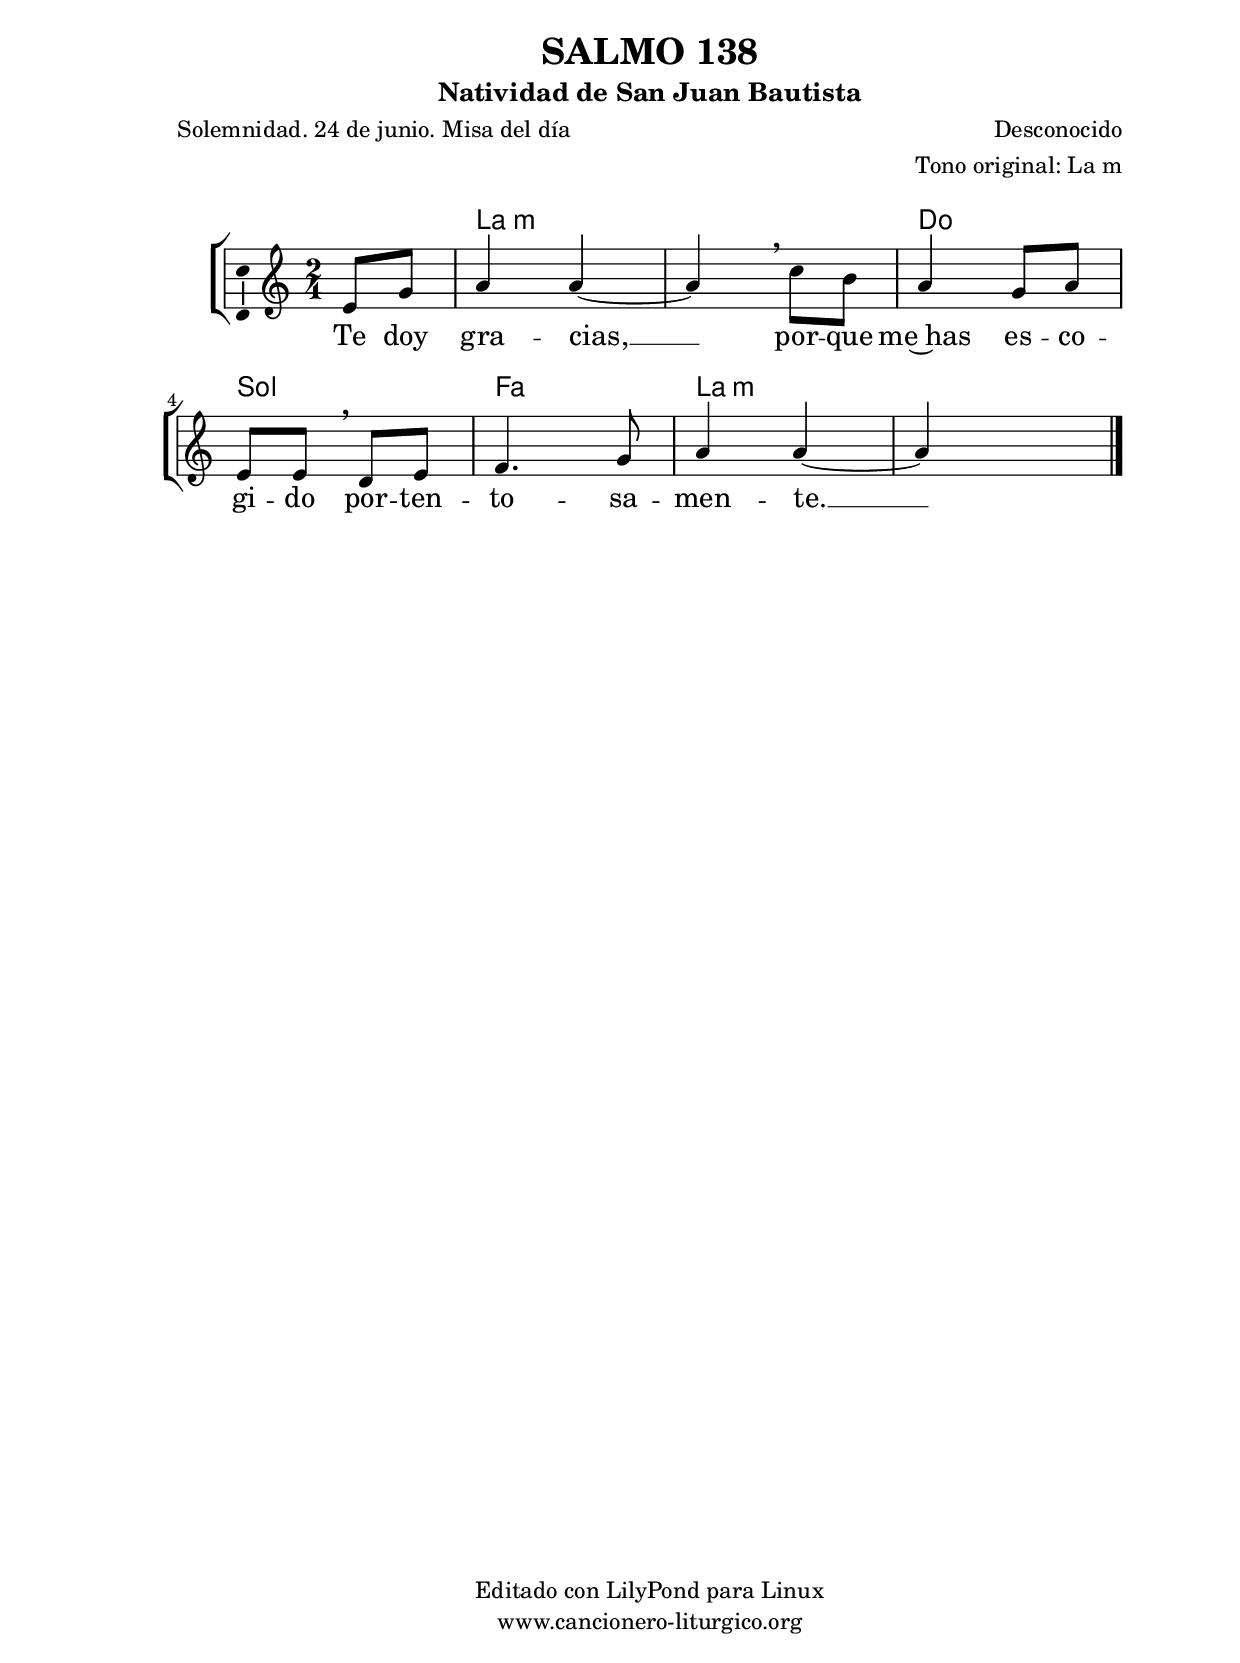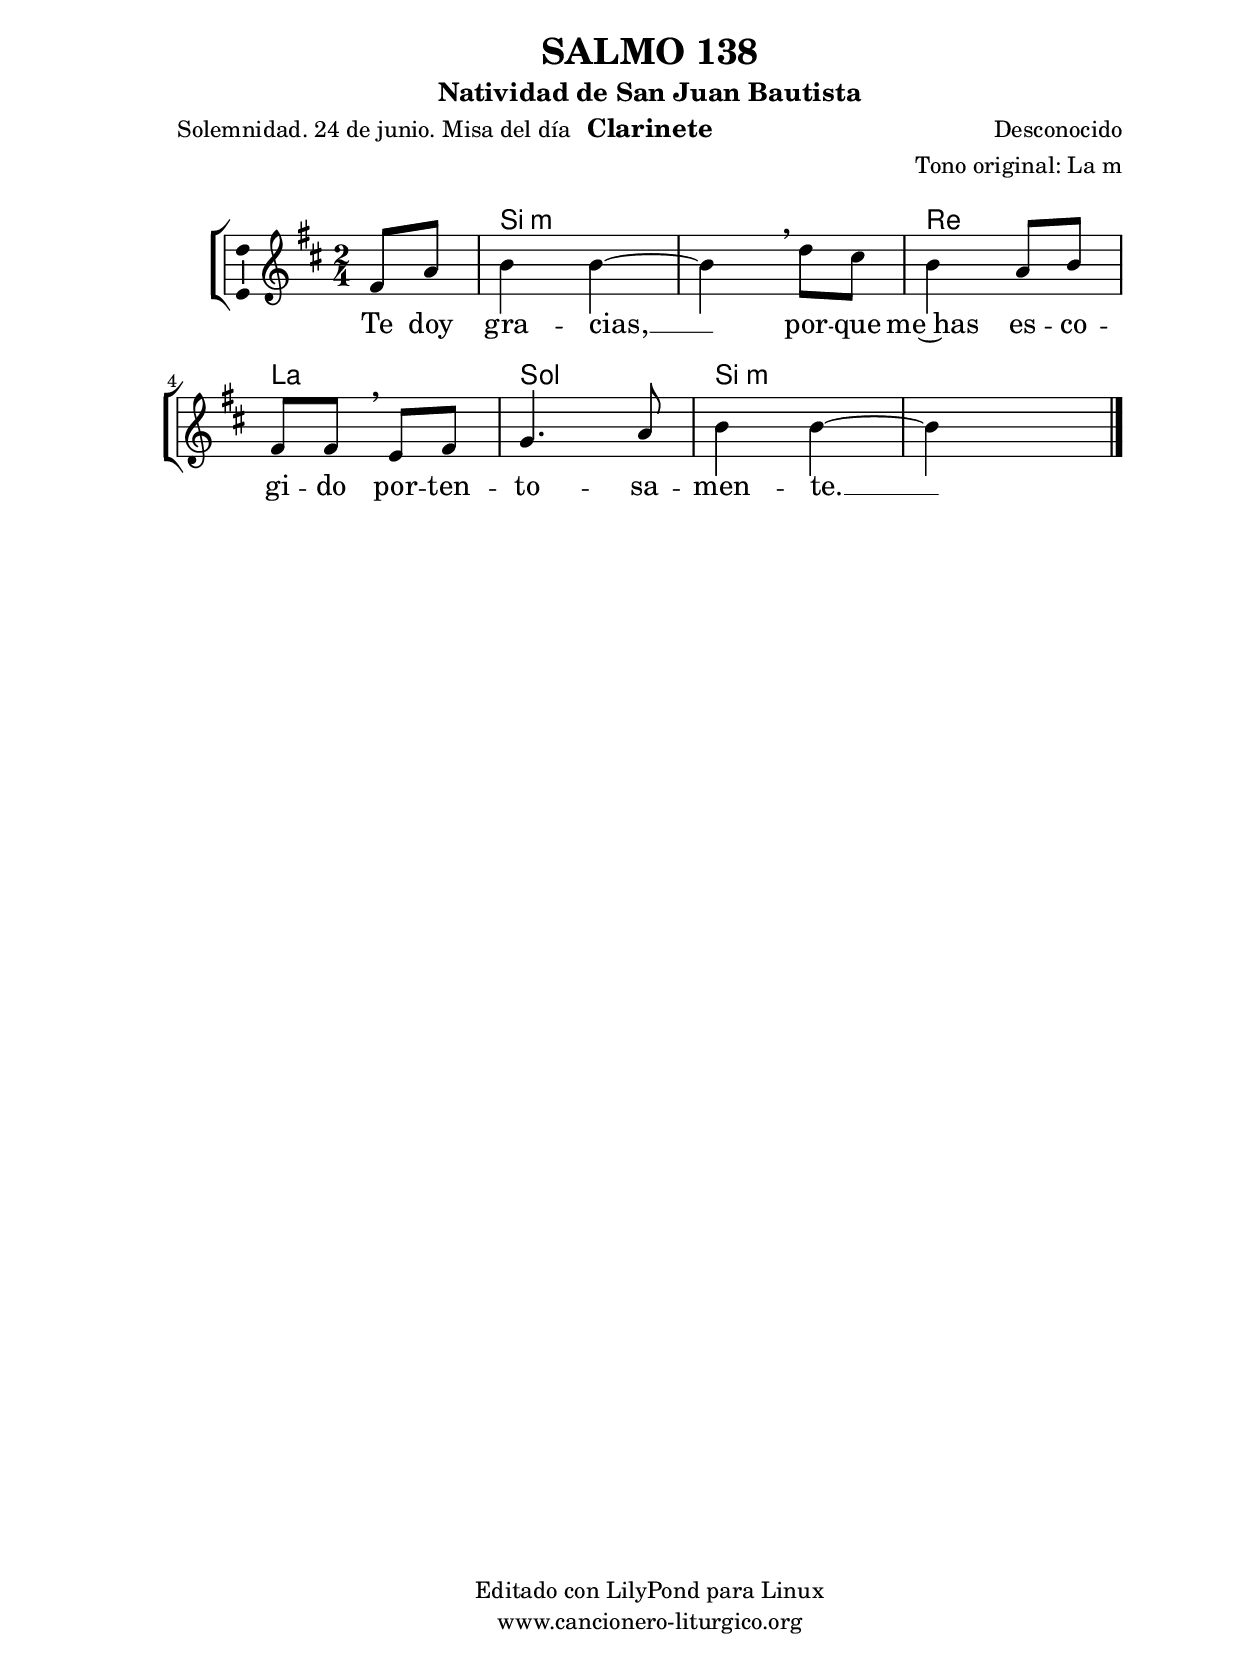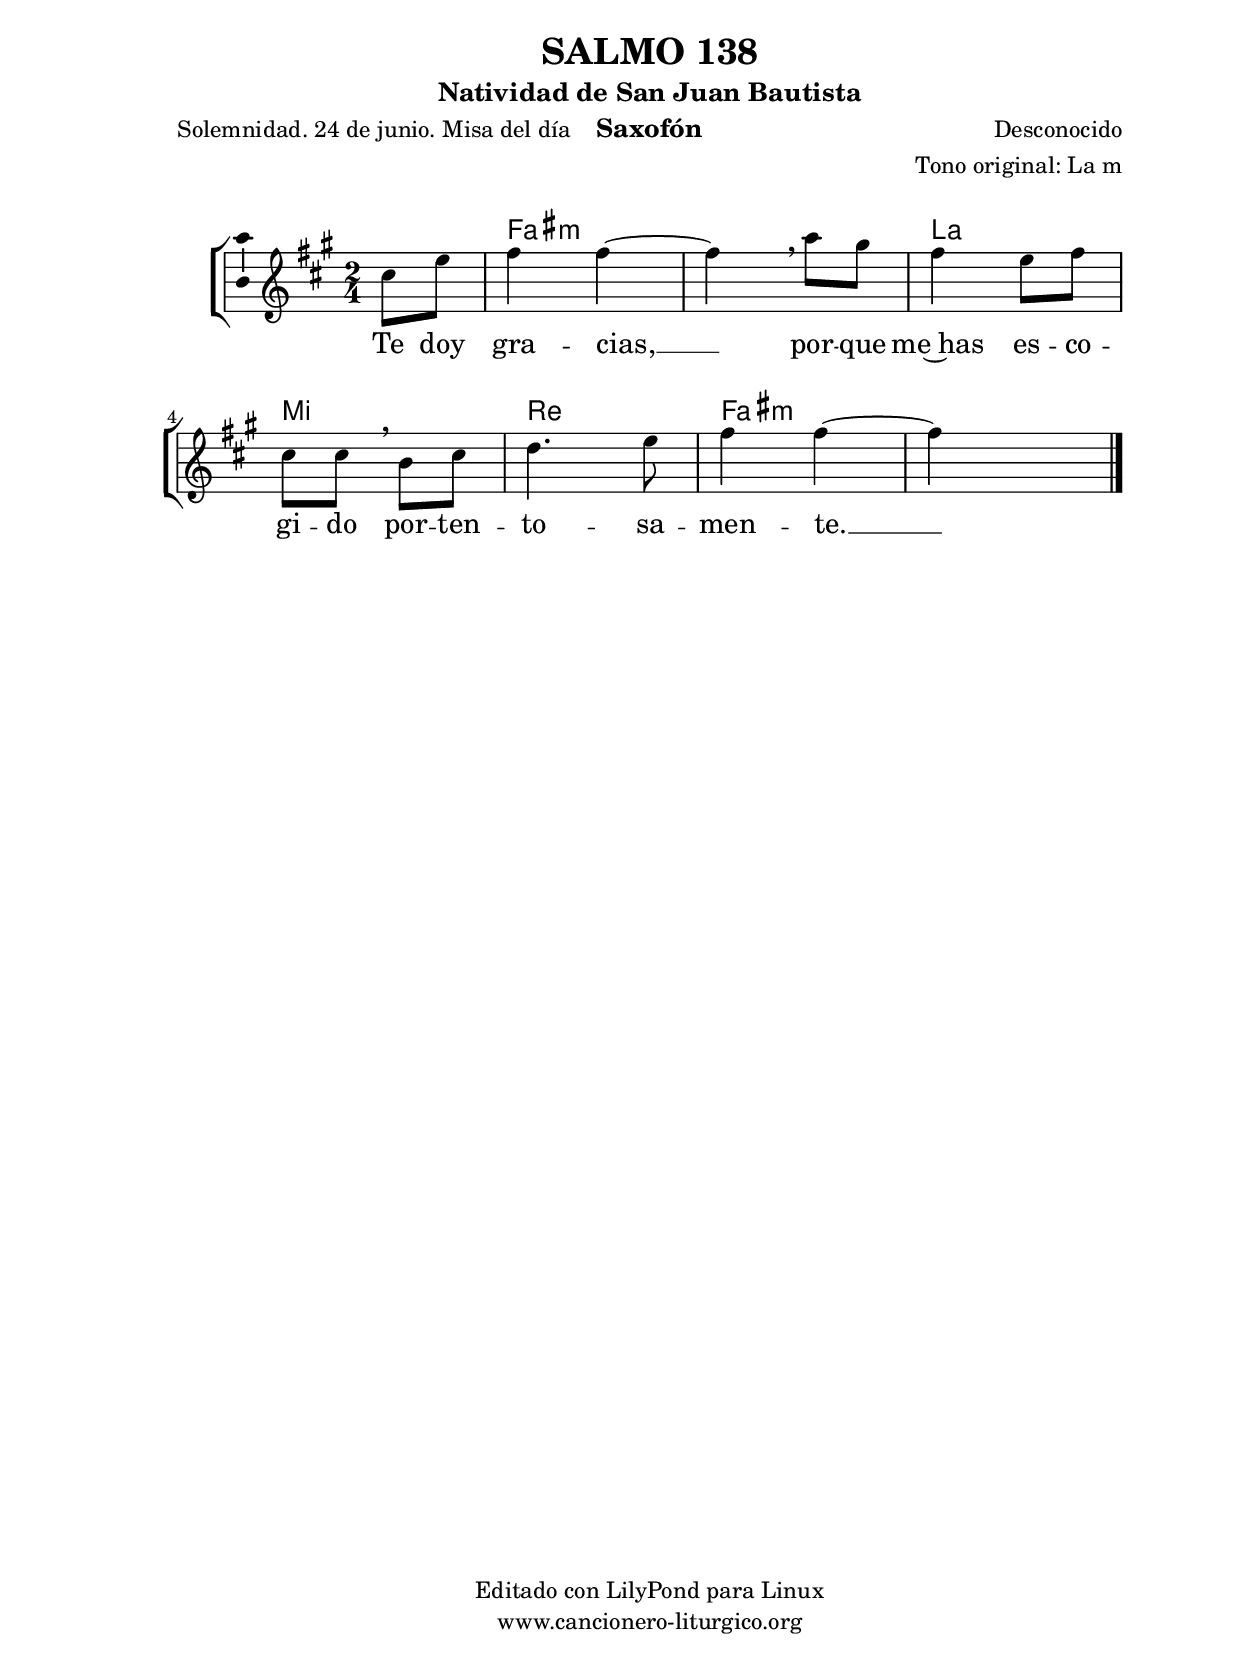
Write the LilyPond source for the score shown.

%
%para convertir .midi en .wav:
%timidity filename.midi -Ow -o finename.wav
%
%
%Para convertir de .wav a .mp3:
%lame -h -m j filename.wav
%
%
%para escuchar el midi:
%timidity nombrefichero.midi
%


%versión de lilypond para la que se ha escrito esta partitura:
\version "2.16.0"

	%Tamaño papel
	#(set-default-paper-size "a4")
	%Tamaño partitura
	#(set-global-staff-size 20)
	%No responde al pulsar sobre una nota
	#(ly:set-option 'point-and-click #f)

%parámetros del encabezamiento:
\header {
	title = "SALMO 138"
	subtitle = "Natividad de San Juan Bautista"
	composer = "Desconocido"
	poet = "Solemnidad. 24 de junio. Misa del día"
	meter = ""
	arranger = "Tono original: La m"
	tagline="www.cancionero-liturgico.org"
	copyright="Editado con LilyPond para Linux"
	}

%parámetros asociados al papel:
\paper  {
	oddHeaderMarkup = \markup {\fill-line { \on-the-fly #not-first-page \fromproperty #'header:title \on-the-fly #not-first-page \fromproperty #'header:composer }}
	evenHeaderMarkup = \markup {\fill-line { \fromproperty #'header:composer \fromproperty #'header:title }}
	#(set-paper-size "a4")
	print-page-number = ##f
	first-page-number = 1
	print-first-page-number = ##f
%	head-separation = 3.0 \cm
	top-margin = 2.0 \cm
	bottom-margin = 0.5\cm
%%%	bottom-margin = -1.0\cm
	left-margin = 3.0 \cm
	line-width = 16.0 \cm 
	indent = 8\mm
	interscoreline = 2.\mm
	between-system-space = 15\mm
%	para que las partituras no llenen la hoja:
	ragged-bottom = ##t
%	idem para la última hoja:
	ragged-last-bottom = ##f
%	para que las partituras llenen el ancho del papel:
	ragged-last = ##f
	after-title-space = 2.5 \cm
%page-count=1
%system-count=8

	%Flexible Vertical Spacing
%	markup-markup-spacing =
%	#'((basic-distance . 15) (minimum-distance . 15) (padding . 3))
	markup-system-spacing =
	#'((basic-distance . 15) (minimum-distance . 15) (padding . 3))
	system-system-spacing =
	#'((basic-distance . 15) (minimum-distance . 15) (padding . 3))
	score-system-spacing =
	#'((basic-distance . 15) (minimum-distance . 15) (padding . 5))
%	top-system-spacing = % header
%	#'((basic-distance . 8) (minimum-distance . 0) (padding . 3))
%	top-markup-spacing =
%	#'((basic-distance . 20) (minimum-distance . 20) (padding . 3))
	last-bottom-spacing = % footer
	#'((basic-distance . 5) (minimum-distance . 5) (padding . 3))
%	score-markup-spacing =
%	#'((basic-distance . 16) (minimum-distance . 13) (padding . 3))

	}


%parámetros que afectan a toda la partitura:
global =  {
	%clave de sol (G):
	\clef G
	%armadura:
%	\transpose aes g
	\key a \minor
	\tempo 4=80
	\set Score.tempoHideNote = ##t
	}


acordes = {
	\italianChords
	\chordmode {
%	\transpose aes g
{

s4
a2:m a:m c g f a:m a:m

	}
	}
}

melodia = 
%	\transpose aes g
{
	\relative c'{

\time 2/4
\partial4 e8 g
a4 a~
a4 \breathe c8 b
a4 g8 a
e8 e \breathe d e
f4. g8
a4 a~
a4 s4

	\bar "|."
	}
	}


texto = \lyricmode {
Te doy gra -- cias, __
por -- que me~has es -- co -- gi -- do por -- ten -- to -- sa -- men -- te. __
	}


acordesStaff = \context ChordNames = acordesStaff <<
	\set chordChanges = ##t
	\acordes
	>>


vozStaff = \context Voice = vozStaff
\with {\consists "Ambitus_engraver"}
<<
%	\set Staff.instrumentName = ""
%	\set Staff.shortInstrumentName = ""
%	\set Staff.midiInstrument = #"clarinet"
%	\set Staff.midiInstrument = #"cello"
%	\set Staff.midiInstrument = #"flute"
	\set Staff.midiInstrument = #"electric guitar (jazz)"
%	\set Staff.midiInstrument = #"english horn"
%	\set Staff.midiInstrument = #"violin"
%	\set Staff.midiInstrument = #"glockenspiel"
	\set Staff.midiMinimumVolume = #0.7
	\set Staff.midiMaximumVolume = #0.9
	\global
	\melodia
	>>


textoStaff = \context Lyrics = textoStaff <<
	\lyricsto vozStaff \texto
	>>

\book {
	\score {
		\context ChoirStaff {
			\override StaffGroup.SystemStartBracket #'collapse-height = #1
			\override Score.SystemStartBar #'collapse-height = #1
			<<
			\acordesStaff
			\vozStaff
			\textoStaff
			>>
			}
		\layout {
	    		\context {
				\Lyrics
				\override LyricText #'font-size = #2
				}
	   		 \context {
				\Score
				%fontSize = #3
				\override StaffSymbol #'staff-space = #(magstep +3)
				%\override Beam #'thickness = #0.55
				%\override SpacingSpanner #'spacing-increment = #1.0
				%\override Slur #'height-limit = #1.5
				}
			}
		}
	\score {
		\unfoldRepeats
		\context ChoirStaff {
			<<
			\acordesStaff
			\vozStaff
			>>
			}
		\midi {
	  		\context {
	  			\Score
				tempoWholesPerMinute = #(ly:make-moment 70 4)
				}
			}
		}
	}

%Partitura para clarinete
#(define output-suffix "C")
\book {
	\header{
		instrument = "Clarinete"
		}
	\score {
		\context ChoirStaff {
			\override StaffGroup.SystemStartBracket #'collapse-height = #1
			\override Score.SystemStartBar #'collapse-height = #1
\transpose c d
			<<
			\acordesStaff
			\vozStaff
			\textoStaff
			>>
			}
		\layout {
	    		\context {
				\Lyrics
				\override LyricText #'font-size = #2
				}
	   		 \context {
				\Score
				%fontSize = #3
				\override StaffSymbol #'staff-space = #(magstep +3)
				%\override Beam #'thickness = #0.55
				%\override SpacingSpanner #'spacing-increment = #1.0
				%\override Slur #'height-limit = #1.5
				}
			}
		}
	}

%Partitura para saxofón
#(define output-suffix "S")
\book {
	\header{
		instrument = "Saxofón"
		}
	\score {
		\context ChoirStaff {
			\override StaffGroup.SystemStartBracket #'collapse-height = #1
			\override Score.SystemStartBar #'collapse-height = #1
\transpose c a
			<<
			\acordesStaff
			\vozStaff
			\textoStaff
			>>
			}
		\layout {
	    		\context {
				\Lyrics
				\override LyricText #'font-size = #2
				}
	   		 \context {
				\Score
				%fontSize = #3
				\override StaffSymbol #'staff-space = #(magstep +3)
				%\override Beam #'thickness = #0.55
				%\override SpacingSpanner #'spacing-increment = #1.0
				%\override Slur #'height-limit = #1.5
				}
			}
		}
	}

